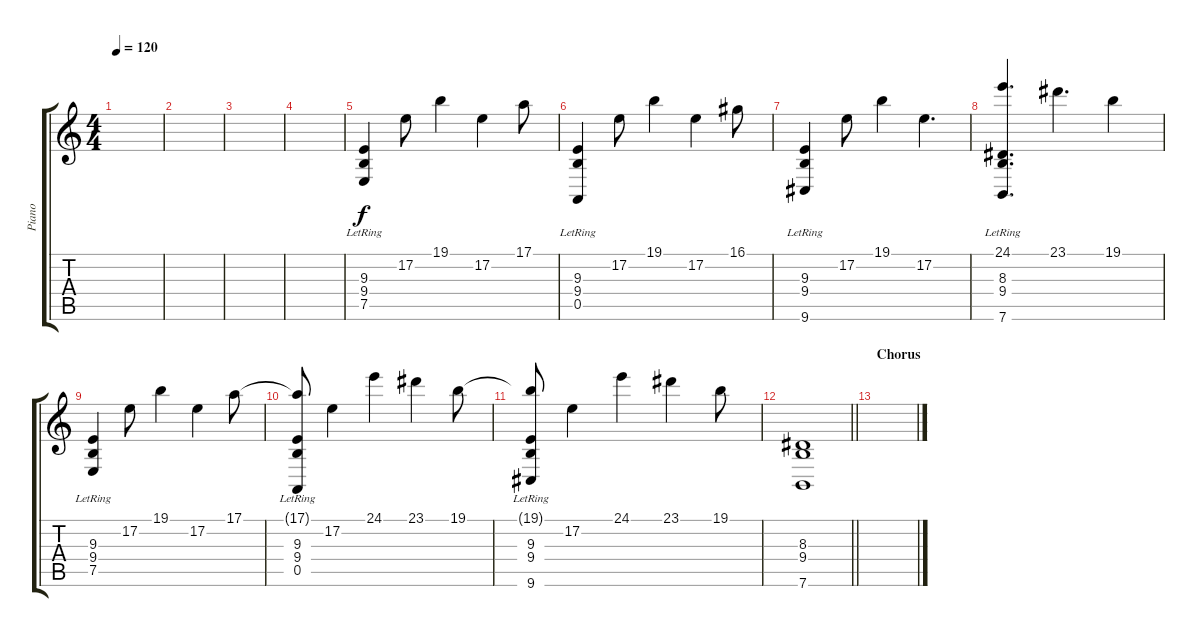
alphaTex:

\track ("Piano" "Piano") {instrument acousticgrandpiano}
\staff {score tabs}
\tuning (E4 B3 G3 D3 A2 E2) {hide}
\ts (4 4)
\tempo 120
\clef g2
\ks c
|
|
|
|
(9.3{lr} 9.4{lr} 7.5{lr}).4 17.2.8 19.1.4 17.2.4 17.1.8 |
(9.3{lr} 9.4{lr} 0.5{lr}).4 17.2.8 19.1.4 17.2.4 16.1.8 |
(9.3{lr} 9.4{lr} 9.6{lr}).4 17.2.8 19.1.4 17.2.4{d} |
(24.1 8.3{lr} 9.4{lr} 7.6{lr}).4{d} 23.1.4{d} 19.1.4 |
(9.3{lr} 9.4{lr} 7.5{lr}).4 17.2.8 19.1.4 17.2.4 17.1.8 |
(17.1{t} 9.3{lr} 9.4{lr} 0.5{lr}).8 17.2.4 24.1.4 23.1.4 19.1.8 |
(19.1{t} 9.3{lr} 9.4{lr} 9.6{lr}).8 17.2.4 24.1.4 23.1.4 19.1.8 |
\barLineRight lightlight
(8.3 9.4 7.6).1 |
\section ("" "Chorus")
